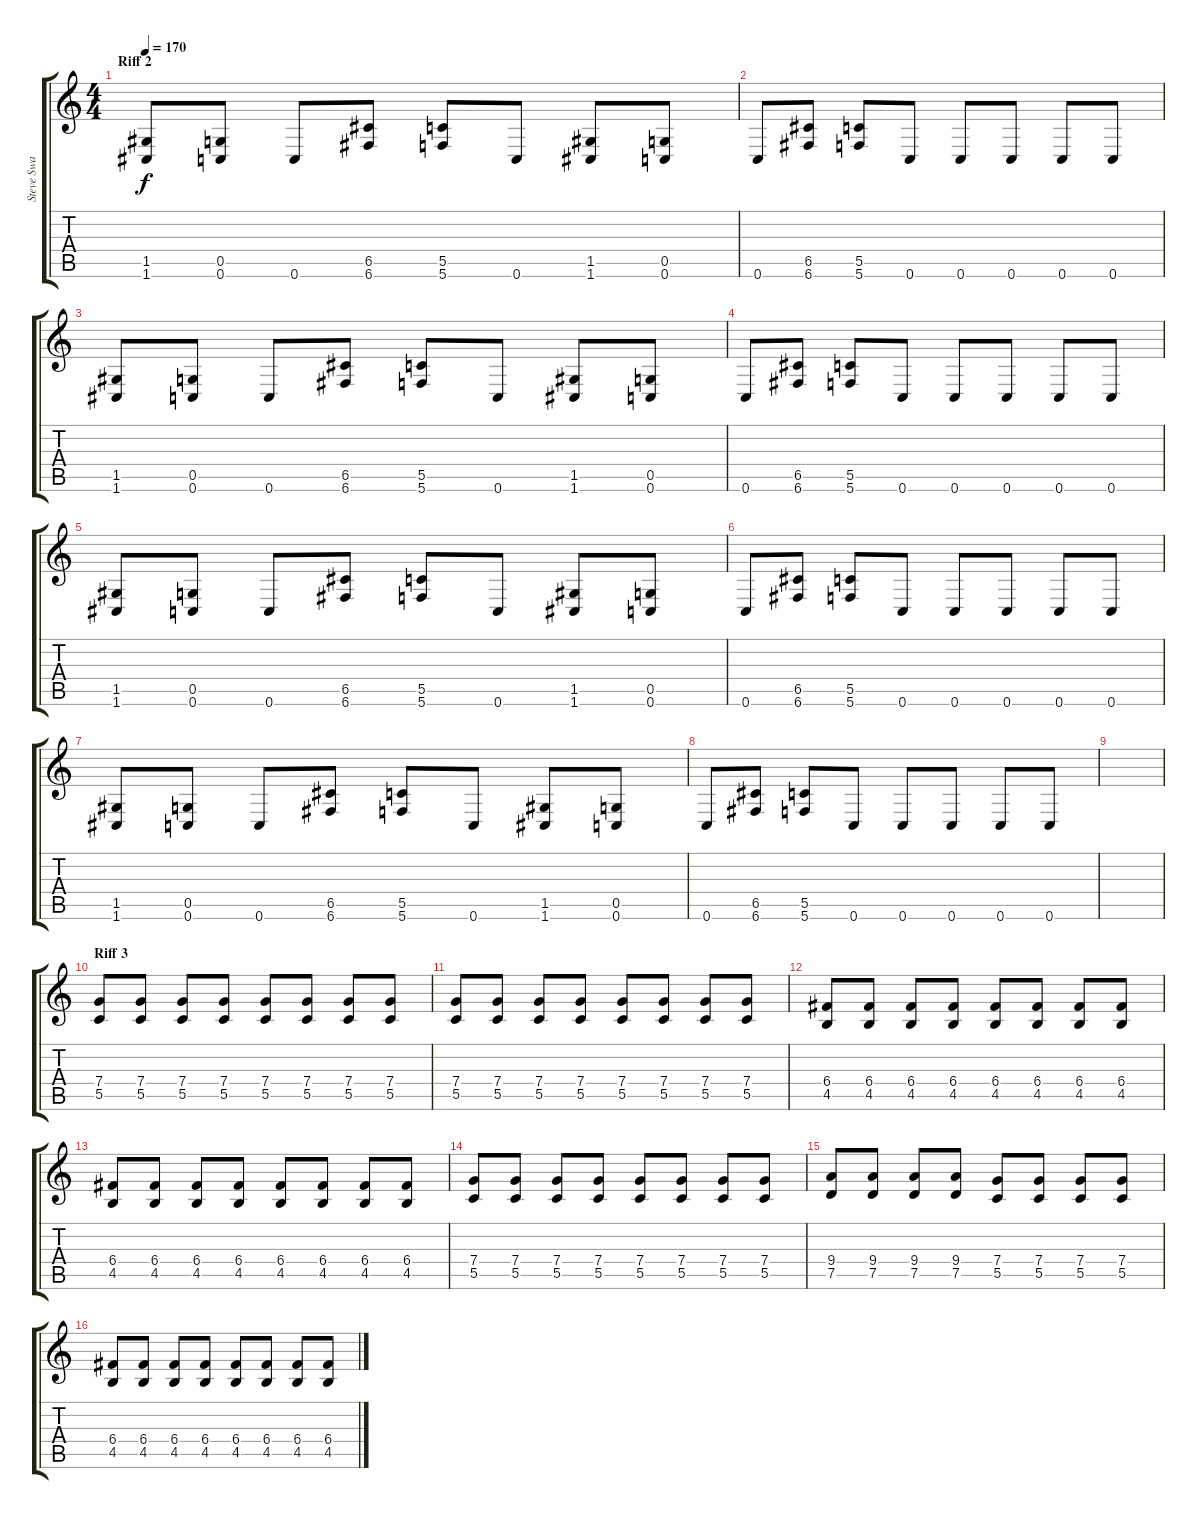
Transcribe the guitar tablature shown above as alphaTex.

\track (" Steve Swanson (Guitar)" " Steve Swa") {instrument distortionguitar}
\staff {score tabs}
\tuning (D4 A3 F3 C3 G2 C2) {hide}
\ts (4 4)
\section ("" "Riff 2")
\tempo 170
\clef g2
\ks c
(1.5 1.6).8{dy f} (0.5 0.6).8 0.6.8 (6.5 6.6).8 (5.5 5.6).8 0.6.8 (1.5 1.6).8 (0.5 0.6).8 |
0.6.8 (6.5 6.6).8 (5.5 5.6).8 0.6.8 0.6.8 0.6.8 0.6.8 0.6.8 |
(1.5 1.6).8 (0.5 0.6).8 0.6.8 (6.5 6.6).8 (5.5 5.6).8 0.6.8 (1.5 1.6).8 (0.5 0.6).8 |
0.6.8 (6.5 6.6).8 (5.5 5.6).8 0.6.8 0.6.8 0.6.8 0.6.8 0.6.8 |
(1.5 1.6).8 (0.5 0.6).8 0.6.8 (6.5 6.6).8 (5.5 5.6).8 0.6.8 (1.5 1.6).8 (0.5 0.6).8 |
0.6.8 (6.5 6.6).8 (5.5 5.6).8 0.6.8 0.6.8 0.6.8 0.6.8 0.6.8 |
(1.5 1.6).8 (0.5 0.6).8 0.6.8 (6.5 6.6).8 (5.5 5.6).8 0.6.8 (1.5 1.6).8 (0.5 0.6).8 |
0.6.8 (6.5 6.6).8 (5.5 5.6).8 0.6.8 0.6.8 0.6.8 0.6.8 0.6.8 |
|
\section ("" "Riff 3")
(7.4 5.5).8 (7.4 5.5).8 (7.4 5.5).8 (7.4 5.5).8 (7.4 5.5).8 (7.4 5.5).8 (7.4 5.5).8 (7.4 5.5).8 |
(7.4 5.5).8 (7.4 5.5).8 (7.4 5.5).8 (7.4 5.5).8 (7.4 5.5).8 (7.4 5.5).8 (7.4 5.5).8 (7.4 5.5).8 |
(6.4 4.5).8 (6.4 4.5).8 (6.4 4.5).8 (6.4 4.5).8 (6.4 4.5).8 (6.4 4.5).8 (6.4 4.5).8 (6.4 4.5).8 |
(6.4 4.5).8 (6.4 4.5).8 (6.4 4.5).8 (6.4 4.5).8 (6.4 4.5).8 (6.4 4.5).8 (6.4 4.5).8 (6.4 4.5).8 |
(7.4 5.5).8 (7.4 5.5).8 (7.4 5.5).8 (7.4 5.5).8 (7.4 5.5).8 (7.4 5.5).8 (7.4 5.5).8 (7.4 5.5).8 |
(9.4 7.5).8 (9.4 7.5).8 (9.4 7.5).8 (9.4 7.5).8 (7.4 5.5).8 (7.4 5.5).8 (7.4 5.5).8 (7.4 5.5).8 |
(6.4 4.5).8 (6.4 4.5).8 (6.4 4.5).8 (6.4 4.5).8 (6.4 4.5).8 (6.4 4.5).8 (6.4 4.5).8 (6.4 4.5).8
